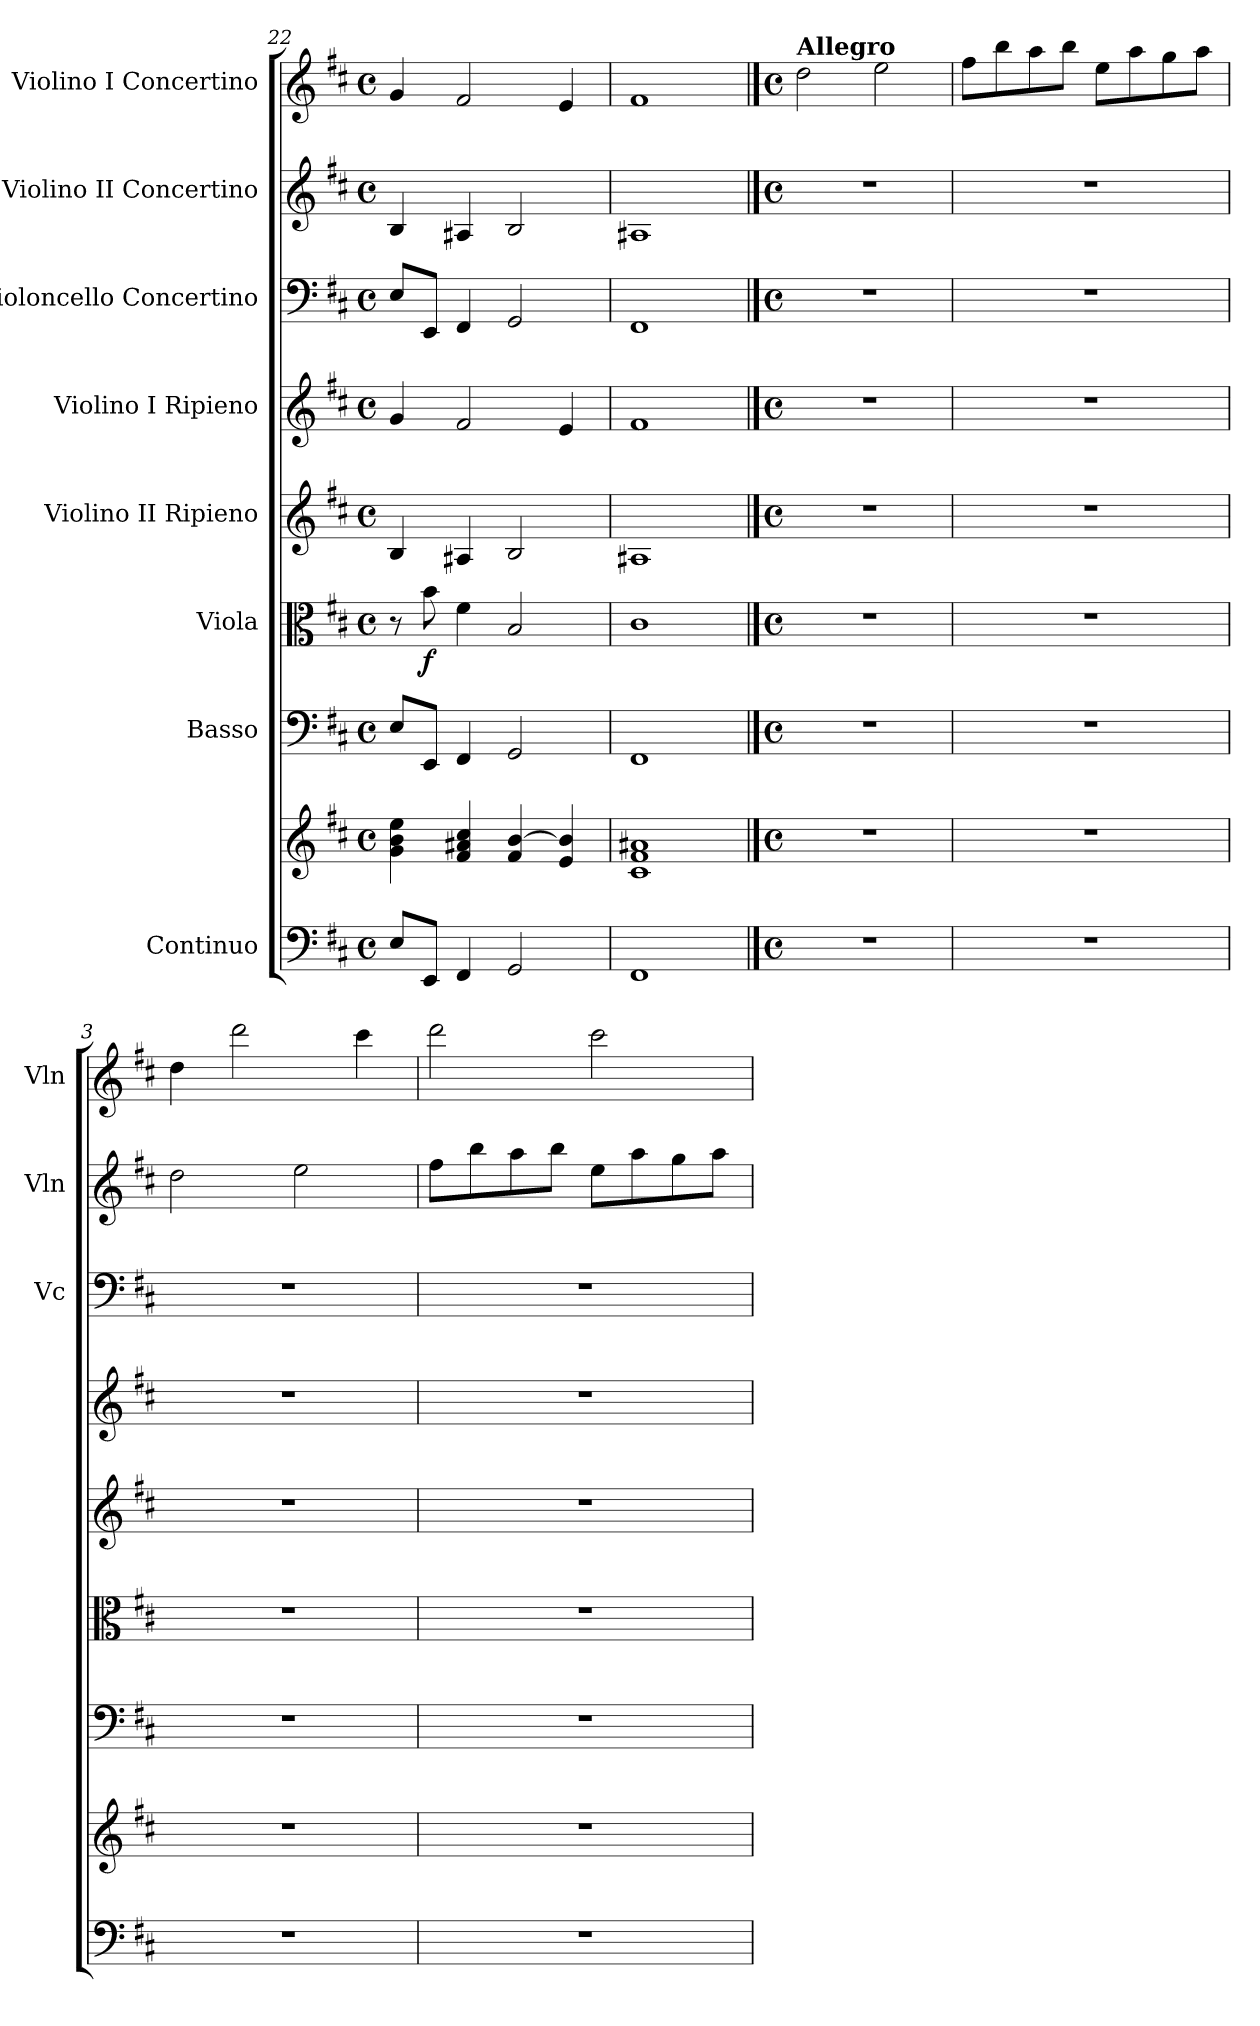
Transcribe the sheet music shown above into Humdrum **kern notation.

**kern	**kern	**kern	**kern	**dynam	**kern	**kern	**kern	**kern	**kern
*part8	*part8	*part7	*part6	*part6	*part5	*part4	*part3	*part2	*part1
*staff9	*staff8	*staff7	*staff6	*staff6	*staff5	*staff4	*staff3	*staff2	*staff1
*I"Continuo	*	*I"Basso	*I"Viola	*	*I"Violino II Ripieno	*I"Violino I Ripieno	*I"Violoncello Concertino	*I"Violino II Concertino	*I"Violino I Concertino
*	*	*	*	*	*	*	*I'Vc	*I'Vln	*I'Vln
*clefF4	*clefG2	*clefF4	*clefC3	*	*clefG2	*clefG2	*clefF4	*clefG2	*clefG2
*k[f#c#]	*k[f#c#]	*k[f#c#]	*k[f#c#]	*	*k[f#c#]	*k[f#c#]	*k[f#c#]	*k[f#c#]	*k[f#c#]
*M4/4	*M4/4	*M4/4	*M4/4	*	*M4/4	*M4/4	*M4/4	*M4/4	*M4/4
*met(c)	*met(c)	*met(c)	*met(c)	*	*met(c)	*met(c)	*met(c)	*met(c)	*met(c)
=22	=22	=22	=22	=22	=22	=22	=22	=22	=22
8E/L	4g\ 4b\ 4ee\	8E/L	8r	.	4B/	4g/	8E/L	4B/	4g/
!	!	!	!	!LO:DY:b	!	!	!	!	!
8EE/J	.	8EE/J	8b\	f	.	.	8EE/J	.	.
4FF#/	4f#/ 4a#X/ 4cc#/	4FF#/	4f#\	.	4A#X/	2f#/	4FF#/	4A#X/	2f#/
2GG/	4f#/ [4b/	2GG/	2B/	.	2B/	.	2GG/	2B/	.
.	4e/ 4b/]	.	.	.	.	4e/	.	.	4e/
=23	=23	=23	=23	=23	=23	=23	=23	=23	=23
1FF#	1c# 1f# 1a#X	1FF#	1c#	.	1A#X	1f#	1FF#	1A#X	1f#
!!LO:PB:g=z
==1	==1	==1	==1	==1	==1	==1	==1	==1	==1
*M4/4	*M4/4	*M4/4	*M4/4	*	*M4/4	*M4/4	*M4/4	*M4/4	*M4/4
*met(c)	*met(c)	*met(c)	*met(c)	*	*met(c)	*met(c)	*met(c)	*met(c)	*met(c)
!	!	!	!	!	!	!	!	!	!LO:TX:a:B:t=Allegro
1r	1r	1r	1r	.	1r	1r	1r	1r	2dd\
.	.	.	.	.	.	.	.	.	2ee\
=2	=2	=2	=2	=2	=2	=2	=2	=2	=2
1r	1r	1r	1r	.	1r	1r	1r	1r	8ff#\L
.	.	.	.	.	.	.	.	.	8bb\
.	.	.	.	.	.	.	.	.	8aa\
.	.	.	.	.	.	.	.	.	8bb\J
.	.	.	.	.	.	.	.	.	8ee\L
.	.	.	.	.	.	.	.	.	8aa\
.	.	.	.	.	.	.	.	.	8gg\
.	.	.	.	.	.	.	.	.	8aa\J
=3	=3	=3	=3	=3	=3	=3	=3	=3	=3
1r	1r	1r	1r	.	1r	1r	1r	2dd\	4dd\
.	.	.	.	.	.	.	.	.	2ddd\
.	.	.	.	.	.	.	.	2ee\	.
.	.	.	.	.	.	.	.	.	4ccc#\
=4	=4	=4	=4	=4	=4	=4	=4	=4	=4
1r	1r	1r	1r	.	1r	1r	1r	8ff#\L	2ddd\
.	.	.	.	.	.	.	.	8bb\	.
.	.	.	.	.	.	.	.	8aa\	.
.	.	.	.	.	.	.	.	8bb\J	.
.	.	.	.	.	.	.	.	8ee\L	2ccc#\
.	.	.	.	.	.	.	.	8aa\	.
.	.	.	.	.	.	.	.	8gg\	.
.	.	.	.	.	.	.	.	8aa\J	.
=	=	=	=	=	=	=	=	=	=
*-	*-	*-	*-	*-	*-	*-	*-	*-	*-
